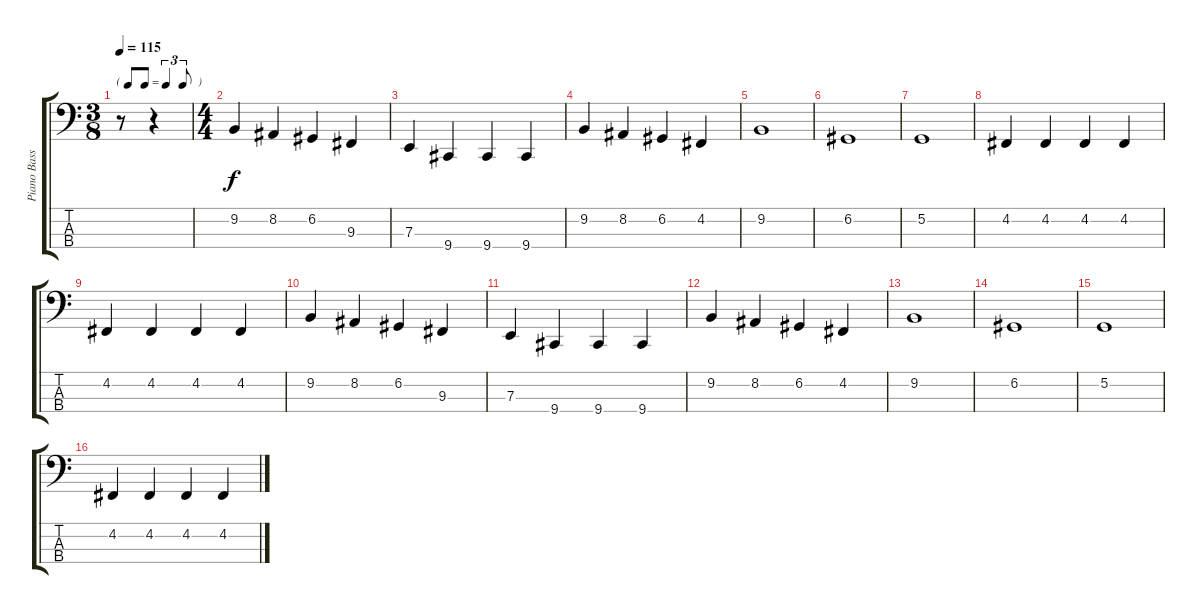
\track ("Piano Bass" "Piano Bass") {instrument acousticgrandpiano}
\staff {score tabs}
\tuning (G2 D2 A1 E1) {hide}
\ts (3 8)
\tf triplet8th
\tempo 115
\clef f4
\ks c
r.8{dy f instrument acousticgrandpiano} r.4 |
\ts (4 4)
9.2.4 8.2.4 6.2.4 9.3.4 |
7.3.4 9.4.4 9.4.4 9.4.4 |
9.2.4 8.2.4 6.2.4 4.2.4 |
9.2.1 |
6.2.1 |
5.2.1 |
4.2.4 4.2.4 4.2.4 4.2.4 |
4.2.4 4.2.4 4.2.4 4.2.4 |
9.2.4 8.2.4 6.2.4 9.3.4 |
7.3.4 9.4.4 9.4.4 9.4.4 |
9.2.4 8.2.4 6.2.4 4.2.4 |
9.2.1 |
6.2.1 |
5.2.1 |
4.2.4 4.2.4 4.2.4 4.2.4
